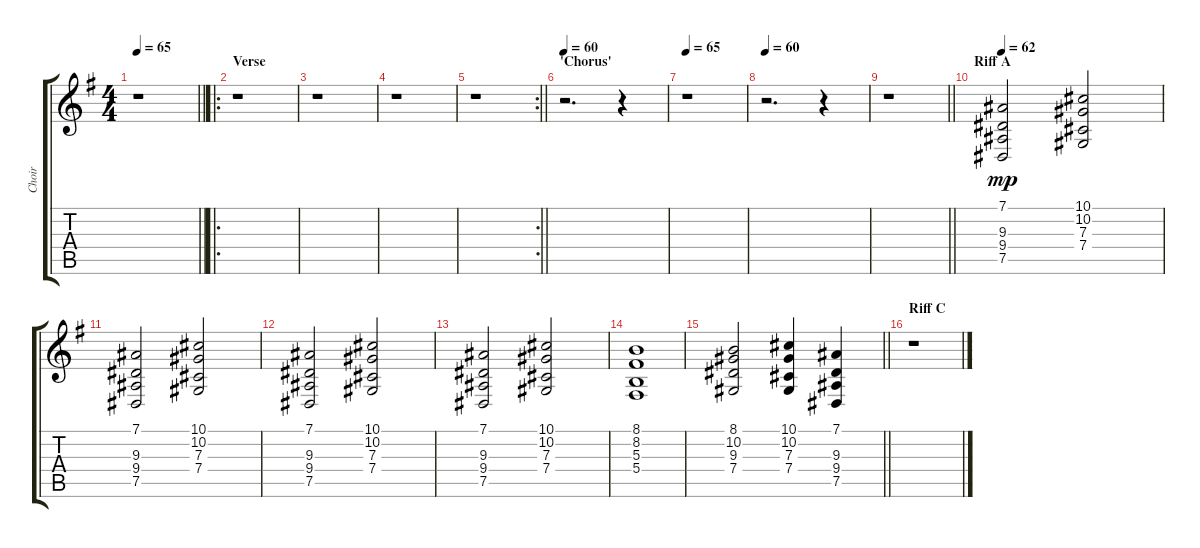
\track ("Choir" "Choir") {instrument choiraahs}
\staff {score tabs}
\tuning (Eb4 Bb3 Gb3 Db3 Ab2 Eb2) {hide}
\ts (4 4)
\tempo 65
\clef g2
\barLineRight lightlight
\ks eminor
r.1{dy mp} |
\ro
\section ("" "Verse")
r.1 |
r.1 |
r.1 |
\rc 2
\barLineRight lightlight
r.1 |
\section ("" "'Chorus'")
\tempo 60
r.2{d} r.4 |
\tempo 65
r.1 |
\tempo 60
r.2{d} r.4 |
\barLineRight lightlight
r.1 |
\section ("" "Riff A")
\tempo 62
(7.1 9.3 9.4 7.5).2 (10.1 10.2 7.3 7.4).2 |
(7.1 9.3 9.4 7.5).2 (10.1 10.2 7.3 7.4).2 |
(7.1 9.3 9.4 7.5).2 (10.1 10.2 7.3 7.4).2 |
(7.1 9.3 9.4 7.5).2 (10.1 10.2 7.3 7.4).2 |
(8.1 8.2 5.3 5.4).1 |
\barLineRight lightlight
(8.1 10.2 9.3 7.4).2 (10.1 10.2 7.3 7.4).4 (7.1 9.3 9.4 7.5).4 |
\section ("" "Riff C")
r.1
